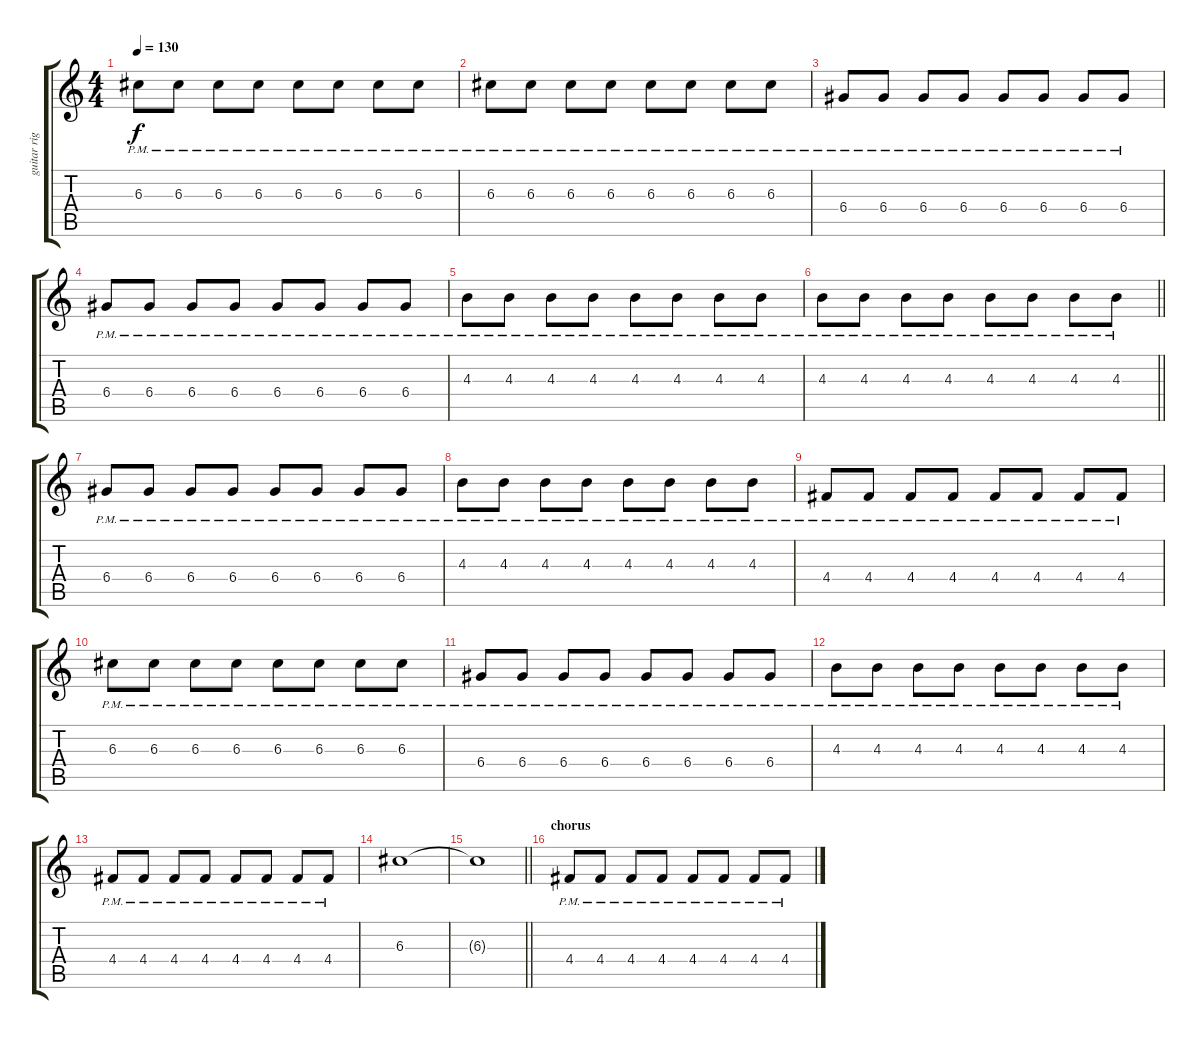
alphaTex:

\track ("guitar right" "guitar rig") {instrument electricguitarmuted}
\staff {score tabs}
\tuning (E4 B3 G3 D3 A2 E2) {hide}
\ts (4 4)
\tempo 130
\clef g2
\ks c
6.3{pm}.8{dy f} 6.3{pm}.8 6.3{pm}.8 6.3{pm}.8 6.3{pm}.8 6.3{pm}.8 6.3{pm}.8 6.3{pm}.8 |
6.3{pm}.8 6.3{pm}.8 6.3{pm}.8 6.3{pm}.8 6.3{pm}.8 6.3{pm}.8 6.3{pm}.8 6.3{pm}.8 |
6.4{pm}.8 6.4{pm}.8 6.4{pm}.8 6.4{pm}.8 6.4{pm}.8 6.4{pm}.8 6.4{pm}.8 6.4{pm}.8 |
6.4{pm}.8 6.4{pm}.8 6.4{pm}.8 6.4{pm}.8 6.4{pm}.8 6.4{pm}.8 6.4{pm}.8 6.4{pm}.8 |
4.3{pm}.8 4.3{pm}.8 4.3{pm}.8 4.3{pm}.8 4.3{pm}.8 4.3{pm}.8 4.3{pm}.8 4.3{pm}.8 |
\barLineRight lightlight
4.3{pm}.8 4.3{pm}.8 4.3{pm}.8 4.3{pm}.8 4.3{pm}.8 4.3{pm}.8 4.3{pm}.8 4.3{pm}.8 |
6.4{pm}.8 6.4{pm}.8 6.4{pm}.8 6.4{pm}.8 6.4{pm}.8 6.4{pm}.8 6.4{pm}.8 6.4{pm}.8 |
4.3{pm}.8 4.3{pm}.8 4.3{pm}.8 4.3{pm}.8 4.3{pm}.8 4.3{pm}.8 4.3{pm}.8 4.3{pm}.8 |
4.4{pm}.8 4.4{pm}.8 4.4{pm}.8 4.4{pm}.8 4.4{pm}.8 4.4{pm}.8 4.4{pm}.8 4.4{pm}.8 |
6.3{pm}.8 6.3{pm}.8 6.3{pm}.8 6.3{pm}.8 6.3{pm}.8 6.3{pm}.8 6.3{pm}.8 6.3{pm}.8 |
6.4{pm}.8 6.4{pm}.8 6.4{pm}.8 6.4{pm}.8 6.4{pm}.8 6.4{pm}.8 6.4{pm}.8 6.4{pm}.8 |
4.3{pm}.8 4.3{pm}.8 4.3{pm}.8 4.3{pm}.8 4.3{pm}.8 4.3{pm}.8 4.3{pm}.8 4.3{pm}.8 |
4.4{pm}.8 4.4{pm}.8 4.4{pm}.8 4.4{pm}.8 4.4{pm}.8 4.4{pm}.8 4.4{pm}.8 4.4{pm}.8 |
6.3.1 |
\barLineRight lightlight
6.3{t}.1 |
\section ("" "chorus")
4.4{pm}.8{txt ""} 4.4{pm}.8 4.4{pm}.8 4.4{pm}.8 4.4{pm}.8 4.4{pm}.8 4.4{pm}.8 4.4{pm}.8
